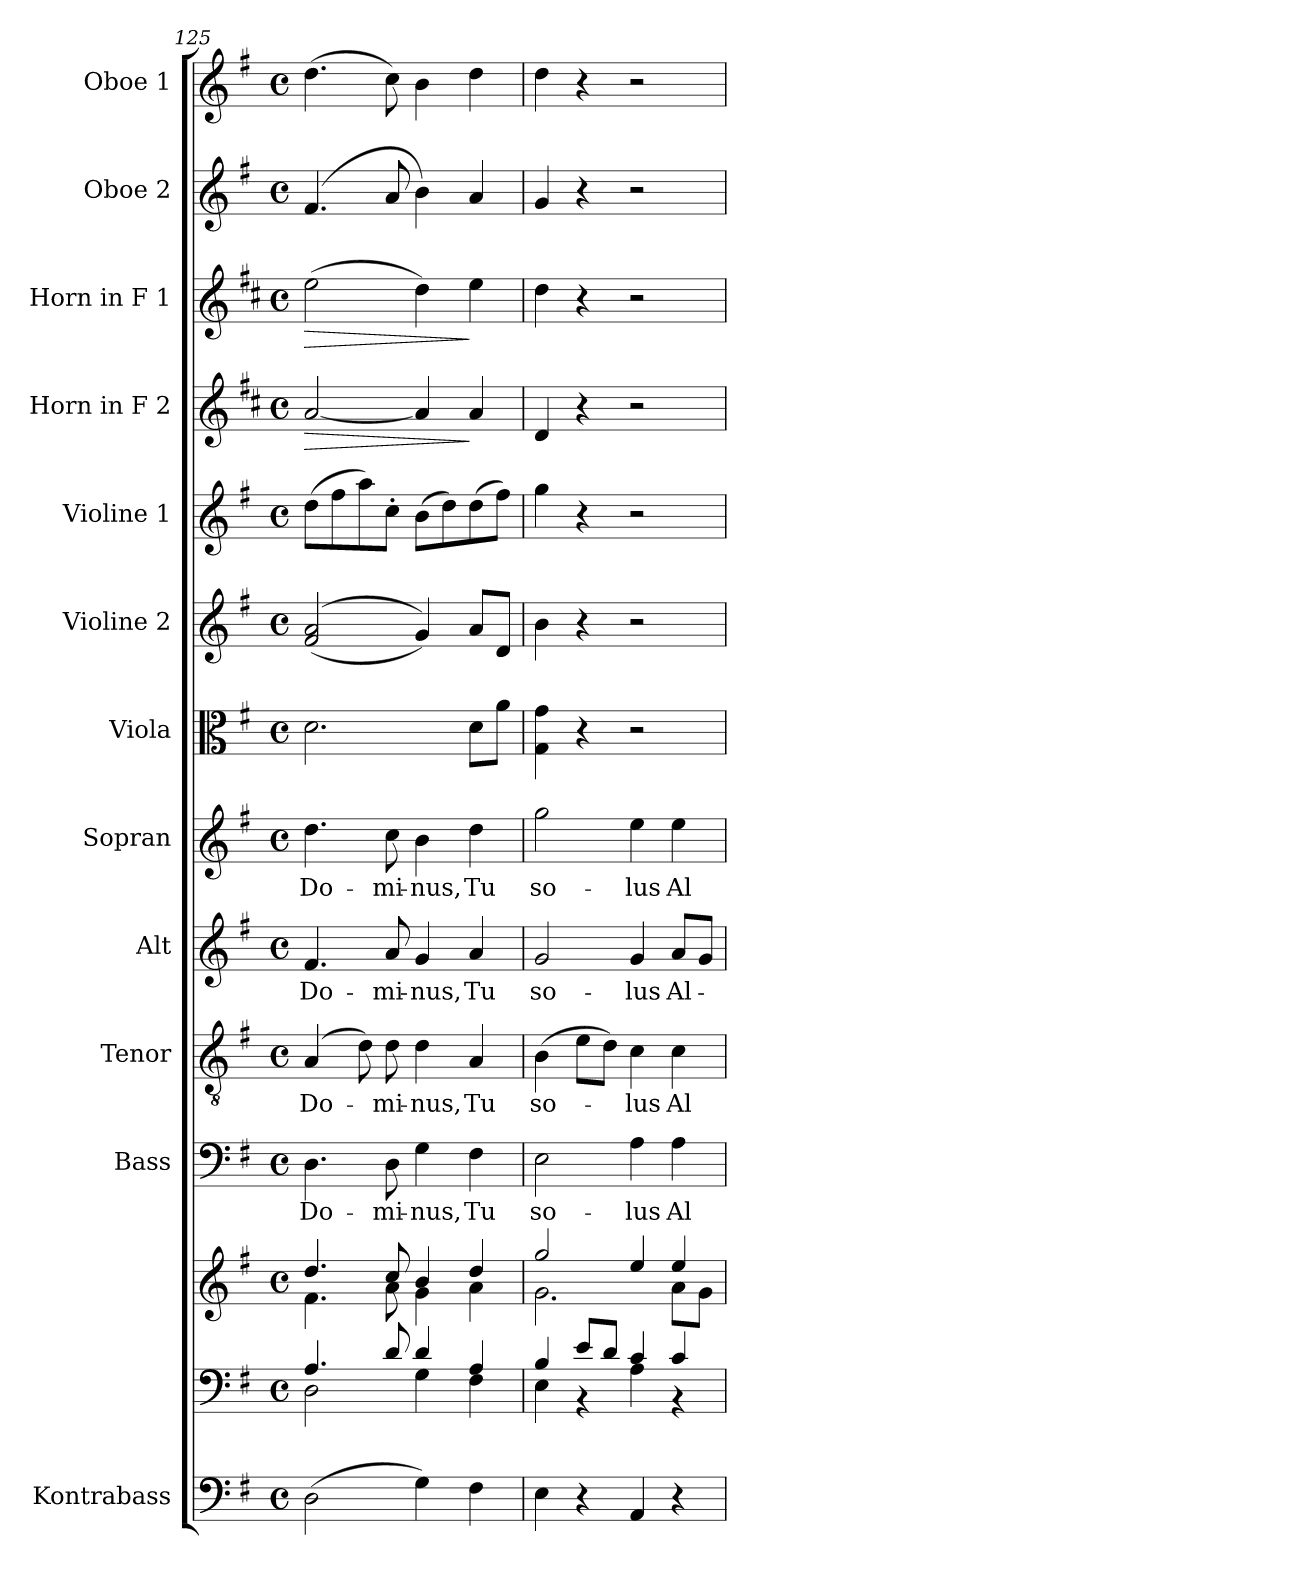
**kern	**kern	**kern	**kern	**text	**kern	**text	**kern	**text	**kern	**text	**kern	**kern	**kern	**kern	**dynam	**kern	**dynam	**kern	**kern
*part13	*part12	*part12	*part11	*part11	*part10	*part10	*part9	*part9	*part8	*part8	*part7	*part6	*part5	*part4	*part4	*part3	*part3	*part2	*part1
*staff14	*staff13	*staff12	*staff11	*staff11	*staff10	*staff10	*staff9	*staff9	*staff8	*staff8	*staff7	*staff6	*staff5	*staff4	*staff4	*staff3	*staff3	*staff2	*staff1
*I"Kontrabass	*	*	*I"Bass	*	*I"Tenor	*	*I"Alt	*	*I"Sopran	*	*I"Viola	*I"Violine 2	*I"Violine 1	*I"Horn in F 2	*	*I"Horn in F 1	*	*I"Oboe 2	*I"Oboe 1
*I'Kb.	*	*	*I'B.	*	*I'T.	*	*I'A.	*	*I'S.	*	*I'Vla.	*I'Vl. 2	*I'Vl. 1	*	*	*	*	*I'Ob. 2	*I'Ob. 1
*clefF4	*clefF4	*clefG2	*clefF4	*	*clefGv2	*	*clefG2	*	*clefG2	*	*clefC3	*clefG2	*clefG2	*clefG2	*	*clefG2	*	*clefG2	*clefG2
*ITrd7c12	*	*	*	*	*	*	*	*	*	*	*	*	*	*ITrd4c7	*	*ITrd4c7	*	*	*
*k[f#]	*k[f#]	*k[f#]	*k[f#]	*	*k[f#]	*	*k[f#]	*	*k[f#]	*	*k[f#]	*k[f#]	*k[f#]	*k[f#]	*	*k[f#]	*	*k[f#]	*k[f#]
*G:	*G:	*G:	*G:	*	*G:	*	*G:	*	*G:	*	*G:	*G:	*G:	*G:	*	*G:	*	*G:	*G:
*M4/4	*M4/4	*M4/4	*M4/4	*	*M4/4	*	*M4/4	*	*M4/4	*	*M4/4	*M4/4	*M4/4	*M4/4	*	*M4/4	*	*M4/4	*M4/4
*met(c)	*met(c)	*met(c)	*met(c)	*	*met(c)	*	*met(c)	*	*met(c)	*	*met(c)	*met(c)	*met(c)	*met(c)	*	*met(c)	*	*met(c)	*met(c)
=125	=125	=125	=125	=125	=125	=125	=125	=125	=125	=125	=125	=125	=125	=125	=125	=125	=125	=125	=125
*	*^	*^	*	*	*	*	*	*	*	*	*	*	*	*	*	*	*	*	*
!	!	!	!	!	!	!LO:LY:b	!	!LO:LY:b	!	!LO:LY:b	!	!LO:LY:b	!	!	!	!	!LO:HP:b	!	!LO:HP:b	!	!
(2DD\	4.A!/	2D\	4.dd!/	4.f#!\	4.D\	Do-	(4A/	Do-	4.f#/	Do-	4.dd\	Do-	2.d\	((<2f#/ 2a/	(>8dd\L	[2d/	>	(>2a\	>	(<4.f#/	(>4.dd\
.	.	.	.	.	.	.	.	.	.	.	.	.	.	.	8ff#\	.	.	.	.	.	.
.	.	.	.	.	.	.	8d\)	.	.	.	.	.	.	.	8aa\)	.	.	.	.	.	.
!	!	!	!	!	!	!LO:LY:b	!	!LO:LY:b	!	!LO:LY:b	!	!LO:LY:b	!	!	!	!	!	!	!	!	!
.	8d!/	.	8cc!/	8a!\	8D\	-mi-	8d\	-mi-	8a/	-mi-	8cc\	-mi-	.	.	8cc'>\J	.	.	.	.	8a/	8cc\)
!	!	!	!	!	!	!LO:LY:b	!	!LO:LY:b	!	!LO:LY:b	!	!LO:LY:b	!	!	!	!	!	!	!	!	!
4GG\)	4d!/	4G\	4b!/	4g!\	4G\	-nus,	4d\	-nus,	4g/	-nus,	4b\	-nus,	.	4g/))	(>8b\L	4d/]	.	4g\)	.	4b\)	4b\
.	.	.	.	.	.	.	.	.	.	.	.	.	.	.	8dd\)	.	.	.	.	.	.
!	!	!	!	!	!	!LO:LY:b	!	!LO:LY:b	!	!LO:LY:b	!	!LO:LY:b	!	!	!	!	!	!	!	!	!
4FF#\	4A!/	4F#\	4dd!/	4a!\	4F#\	Tu	4A/	Tu	4a/	Tu	4dd\	Tu	8d\L	8a/L	(>8dd\	4d/	]	4a\	]	4a/	4dd\
.	.	.	.	.	.	.	.	.	.	.	.	.	8a\J	8d/J	8ff#\J)	.	.	.	.	.	.
=126	=126	=126	=126	=126	=126	=126	=126	=126	=126	=126	=126	=126	=126	=126	=126	=126	=126	=126	=126	=126	=126
!	!	!	!	!	!	!LO:LY:b	!	!LO:LY:b	!	!LO:LY:b	!	!LO:LY:b	!	!	!	!	!	!	!	!	!
4EE\	4B!/	4E\	2gg!/	2.g!\	2E\	so-	(>4B\	so-	2g/	so-	2gg\	so-	4G\ 4g\	4b\	4gg\	4G/	.	4g\	.	4g/	4dd\
4r	8e!/L	4r	.	.	.	.	8e\L	.	.	.	.	.	4r	4r	4r	4r	.	4r	.	4r	4r
.	8d!/J	.	.	.	.	.	8d\J)	.	.	.	.	.	.	.	.	.	.	.	.	.	.
!	!	!	!	!	!	!LO:LY:b	!	!LO:LY:b	!	!LO:LY:b	!	!LO:LY:b	!	!	!	!	!	!	!	!	!
4AAA/	4c!/	4A\	4ee!/	.	4A\	-lus	4c\	-lus	4g/	-lus	4ee\	-lus	2r	2r	2r	2r	.	2r	.	2r	2r
!	!	!	!	!	!	!LO:LY:b	!	!LO:LY:b	!	!LO:LY:b	!	!LO:LY:b	!	!	!	!	!	!	!	!	!
4r	4c!/	4r	4ee!/	8a!\L	4A\	Al-	4c\	Al-	8a/L	Al-	4ee\	Al-	.	.	.	.	.	.	.	.	.
.	.	.	.	8g!\J	.	.	.	.	8g/J	.	.	.	.	.	.	.	.	.	.	.	.
*	*v	*v	*	*	*	*	*	*	*	*	*	*	*	*	*	*	*	*	*	*	*
*	*	*v	*v	*	*	*	*	*	*	*	*	*	*	*	*	*	*	*	*	*
=	=	=	=	=	=	=	=	=	=	=	=	=	=	=	=	=	=	=	=
*-	*-	*-	*-	*-	*-	*-	*-	*-	*-	*-	*-	*-	*-	*-	*-	*-	*-	*-	*-
